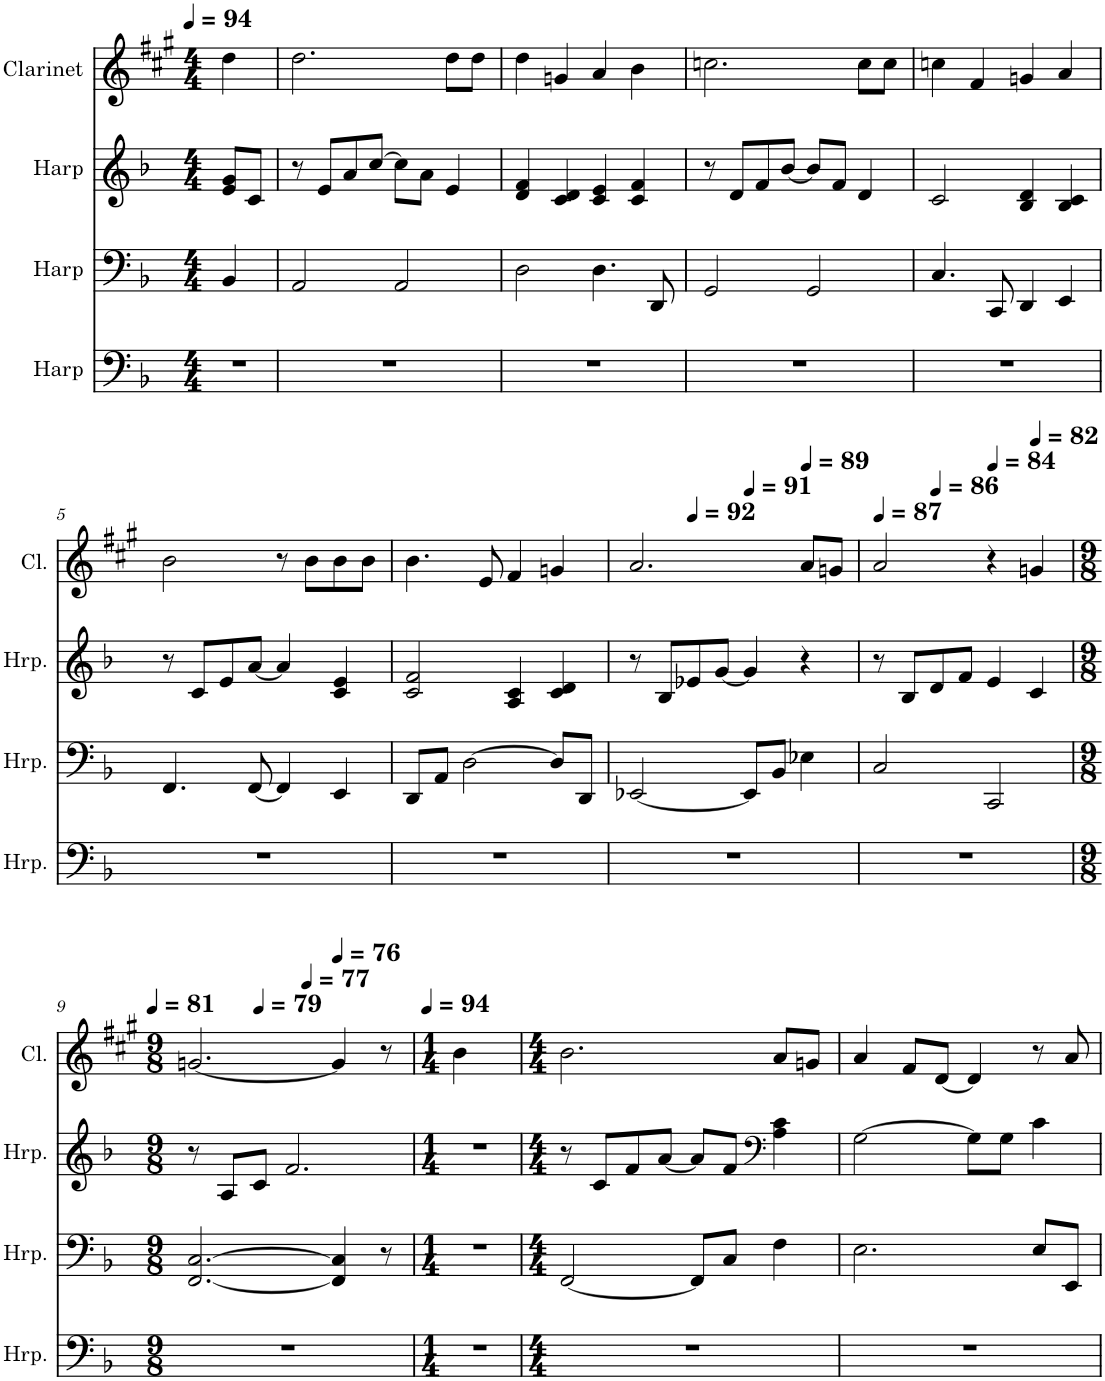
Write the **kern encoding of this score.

**kern	**kern	**kern	**kern
*part4	*part3	*part2	*part1
*staff4	*staff3	*staff2	*staff1
*I"Harp	*I"Harp	*I"Harp	*I"Clarinet
*I'Hrp.	*I'Hrp.	*I'Hrp.	*I'Cl.
*clefF4	*clefF4	*clefG2	*clefG2
*	*	*	*Trd1c2
*k[b-]	*k[b-]	*k[b-]	*k[f#c#g#]
*M4/4	*M4/4	*M4/4	*M4/4
*MM94	*MM94	*MM94	*MM94
=	=	=	=
1r	4BB-/	8e/ 8g/L	4dd\
.	.	8c/J	.
.	2.ryy	2.ryy	2.ryy
=1	=1	=1	=1
1r	2AA/	8r	2.dd\
.	.	8e/L	.
.	.	8a/	.
.	.	[8cc/J	.
.	2AA/	8cc\L]	.
.	.	8a\J	.
.	.	4e/	8dd\L
.	.	.	8dd\J
=2	=2	=2	=2
1r	2D\	4d/ 4f/	4dd\
.	.	4c/ 4d/	4gn/
.	4.D\	4c/ 4e/	4a/
.	.	4c/ 4f/	4b\
.	8DD/	.	.
=3	=3	=3	=3
1r	2GG/	8r	2.ccn\
.	.	8d/L	.
.	.	8f/	.
.	.	[8b-/J	.
.	2GG/	8b-/L]	.
.	.	8f/J	.
.	.	4d/	8cc\L
.	.	.	8cc\J
=4	=4	=4	=4
1r	4.C/	2c/	4ccn\
.	.	.	4f#/
.	8CC/	.	.
.	4DD/	4B-/ 4d/	4gn/
.	4EE/	4B-/ 4c/	4a/
!!LO:LB:g=z
=5	=5	=5	=5
1r	4.FF/	8r	2b\
.	.	8c/L	.
.	.	8e/	.
.	[8FF/	[8a/J	.
.	4FF/]	4a/]	8r
.	.	.	8b\L
.	4EE/	4c/ 4e/	8b\
.	.	.	8b\J
=6	=6	=6	=6
1r	8DD/L	2c/ 2f/	4.b\
.	8AA/J	.	.
.	[2D\	.	.
.	.	.	8e/
.	.	4A/ 4c/	4f#/
.	8D/L]	4c/ 4d/	4gn/
.	8DD/J	.	.
=7	=7	=7	=7
*	*	*	*^
*	*	*	*	*^
1r	[2EE-X/	8r	2.a/	4ryy	2ryy
.	.	8B-/L	.	.	.
*	*	*	*MM92	*	*
.	.	8e-X/	.	2.ryy	.
.	.	[8g/J	.	.	.
*	*	*	*MM91	*	*
.	8EE-/L]	4g/]	.	.	2ryy
.	8BB-/J	.	.	.	.
*	*	*	*MM89	*	*
.	4E-X\	4r	8a/L	.	.
.	.	.	8gn/J	.	.
*	*	*	*v	*v	*v
=8	=8	=8	=8
*	*	*	*MM87
*	*	*	*^
1r	2C/	8r	2a/	4ryy
.	.	8B-/L	.	.
*	*	*	*MM86	*
.	.	8d/	.	2.ryy
.	.	8f/J	.	.
*	*	*	*MM84	*
.	2CC/	4e/	4r	.
*	*	*	*MM82	*
.	.	4c/	4gn/	.
*	*	*	*v	*v
!!LO:LB:g=z
=9	=9	=9	=9
*M9/8	*M9/8	*M9/8	*M9/8
*	*	*	*MM81
*	*	*	*^
*	*	*	*	*^
8%9r	[2.FF/ [2.C/	8r	[2.gn/	4ryy	2ryy
.	.	8A/L	.	.	.
*	*	*	*MM79	*	*
.	.	8c/J	.	2..ryy	.
.	.	2.f/	.	.	.
*	*	*	*MM77	*	*
.	.	.	.	.	2ryy
*	*	*	*MM76	*	*
.	4FF/] 4C/]	.	4g/]	.	.
.	8r	.	8r	.	8ryy
*	*	*	*v	*v	*v
=10	=10	=10	=10
*M1/4	*M1/4	*M1/4	*M1/4
*	*	*	*MM94
4r	4r	4r	4b\
=11	=11	=11	=11
*M4/4	*M4/4	*M4/4	*M4/4
1r	[2FF/	8r	2.b\
.	.	8c/L	.
.	.	8f/	.
.	.	[8a/J	.
.	8FF/L]	8a/L]	.
.	8C/J	8f/J	.
*	*	*clefF4	*
.	4F\	4A\ 4c\	8a/L
.	.	.	8gn/J
=12	=12	=12	=12
1r	2.E\	[2G\	4a/
.	.	.	8f#/L
.	.	.	[8d/J
.	.	8G\L]	4d/]
.	.	8G\J	.
.	8E/L	4c\	8r
.	8EE/J	.	8a/
=	=	=	=
*-	*-	*-	*-
